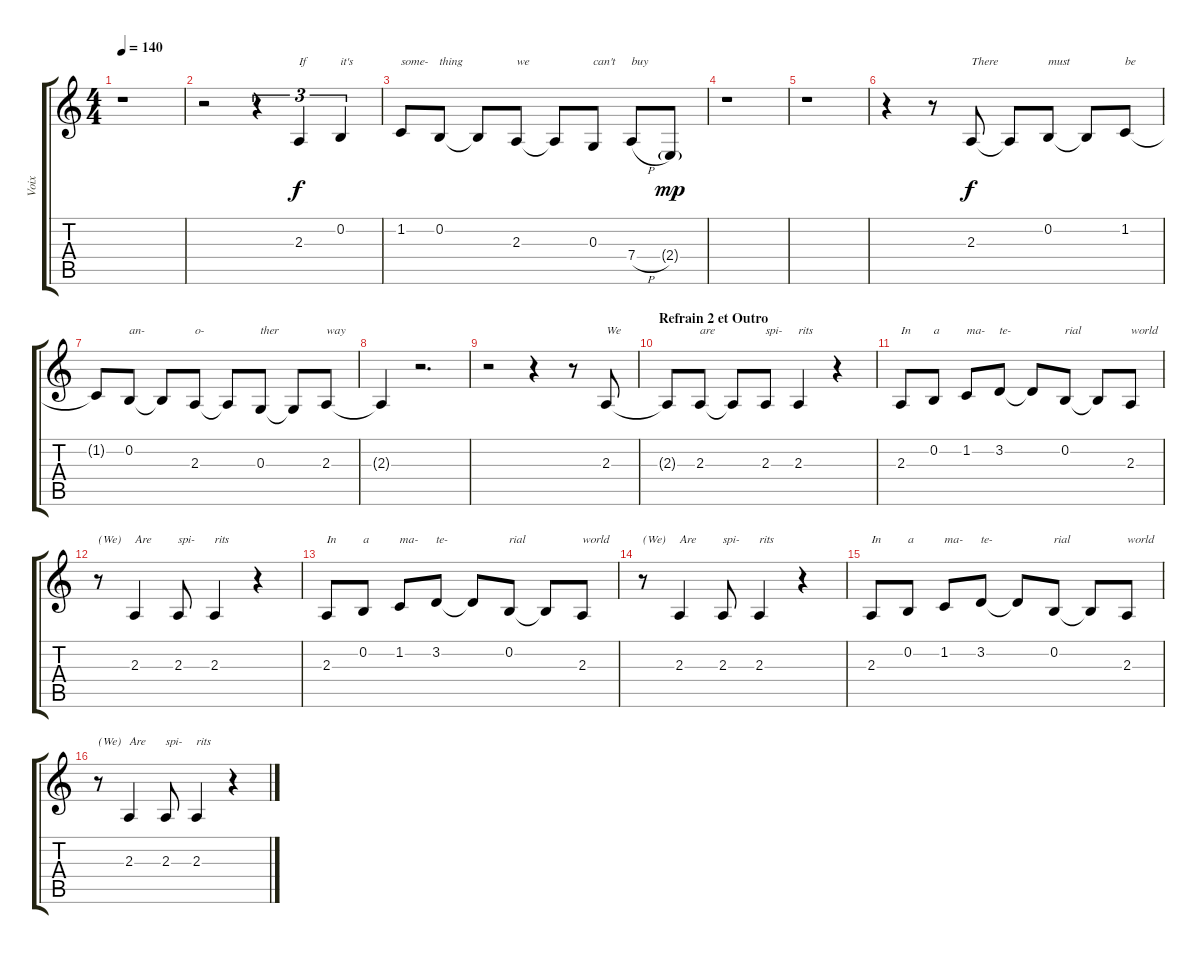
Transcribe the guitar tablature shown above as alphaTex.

\track ("Voix" "Voix") {instrument clarinet}
\staff {score tabs}
\tuning (E4 B3 G3 D3 A2 E2) {hide}
\ts (4 4)
\tempo 140
\clef g2
\ks c
r.1{dy f} |
r.2 r.4{tu (3 2)} 2.3.4{tu (3 2) txt "If"} 0.2.4{tu (3 2) txt "it's"} |
1.2.8{txt "some-"} 0.2.8{txt "thing"} 0.2{t}.8 2.3.8{txt "we"} 2.3{t}.8 0.3.8{txt "can't"} 7.4{h}.8{txt "buy"} 2.4{g}.8{dy mp} |
r.1 |
r.1 |
r.4 r.8 2.3.8{txt "There" dy f} 2.3{t}.8 0.2.8{txt "must"} 0.2{t}.8 1.2.8{txt "be"} |
1.2{t}.8 0.2.8{txt "an-"} 0.2{t}.8 2.3.8{txt "o-"} 2.3{t}.8 0.3.8{txt "ther"} 0.3{t}.8 2.3.8{txt "way"} |
2.3{t}.4 r.2{d} |
r.2 r.4 r.8 2.3.8{txt "We"} |
\section ("" "Refrain 2 et Outro")
2.3{t}.8 2.3.8{txt "are"} 2.3{t}.8 2.3.8{txt "spi-"} 2.3.4{txt "rits"} r.4 |
2.3.8{txt "In"} 0.2.8{txt "a"} 1.2.8{txt "ma-"} 3.2.8{txt "te-"} 3.2{t}.8 0.2.8{txt "rial"} 0.2{t}.8 2.3.8{txt "world"} |
r.8{txt "(We)"} 2.3.4{txt "Are"} 2.3.8{txt "spi-"} 2.3.4{txt "rits"} r.4 |
2.3.8{txt "In"} 0.2.8{txt "a"} 1.2.8{txt "ma-"} 3.2.8{txt "te-"} 3.2{t}.8 0.2.8{txt "rial"} 0.2{t}.8 2.3.8{txt "world"} |
r.8{txt "(We)"} 2.3.4{txt "Are"} 2.3.8{txt "spi-"} 2.3.4{txt "rits"} r.4 |
2.3.8{txt "In"} 0.2.8{txt "a"} 1.2.8{txt "ma-"} 3.2.8{txt "te-"} 3.2{t}.8 0.2.8{txt "rial"} 0.2{t}.8 2.3.8{txt "world"} |
r.8{txt "(We)"} 2.3.4{txt "Are"} 2.3.8{txt "spi-"} 2.3.4{txt "rits"} r.4
